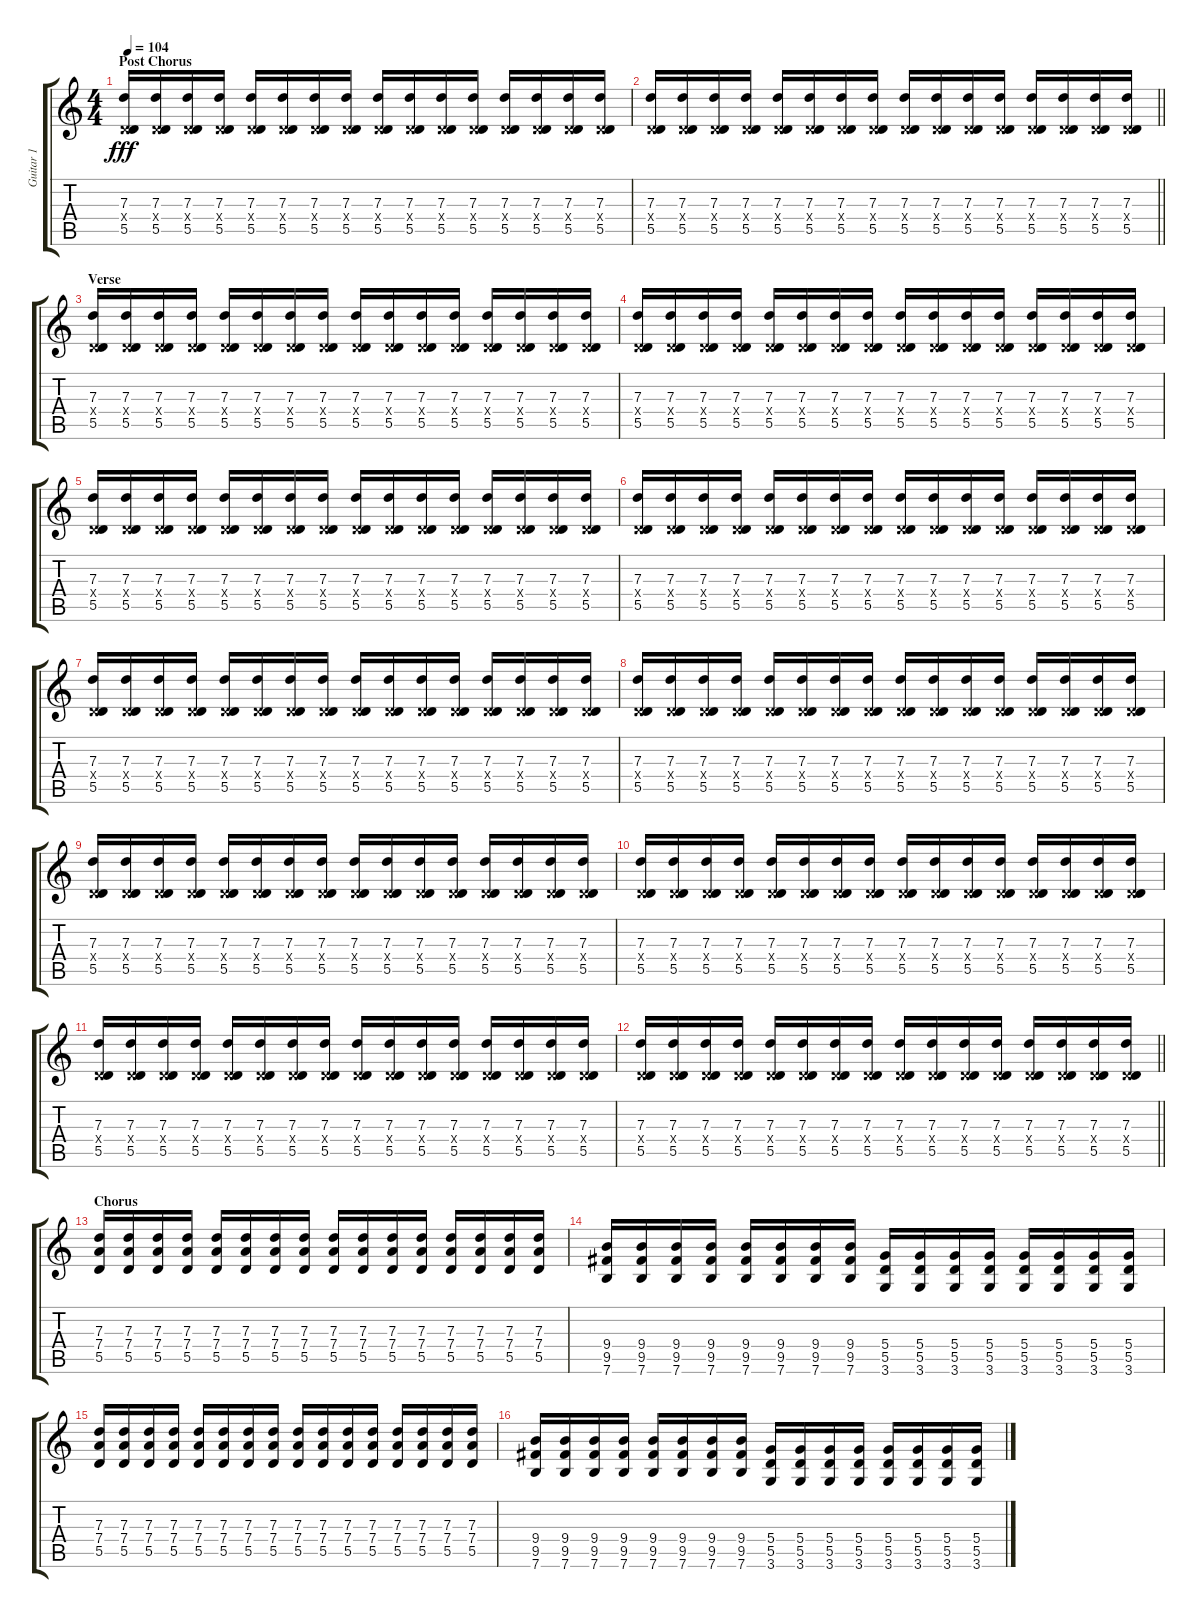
\track ("Guitar 1" "Guitar 1") {instrument overdrivenguitar}
\staff {score tabs}
\tuning (E4 B3 G3 D3 A2 E2) {hide}
\ts (4 4)
\section ("" "Post Chorus")
\tempo 104
\clef g2
\ks c
(7.3 0.4{x} 5.5).16{dy fff volume 0} (7.3 0.4{x} 5.5).16 (7.3 0.4{x} 5.5).16 (7.3 0.4{x} 5.5).16 (7.3 0.4{x} 5.5).16 (7.3 0.4{x} 5.5).16 (7.3 0.4{x} 5.5).16 (7.3 0.4{x} 5.5).16 (7.3 0.4{x} 5.5).16 (7.3 0.4{x} 5.5).16 (7.3 0.4{x} 5.5).16 (7.3 0.4{x} 5.5).16 (7.3 0.4{x} 5.5).16 (7.3 0.4{x} 5.5).16 (7.3 0.4{x} 5.5).16 (7.3 0.4{x} 5.5).16 |
\barLineRight lightlight
(7.3 0.4{x} 5.5).16 (7.3 0.4{x} 5.5).16 (7.3 0.4{x} 5.5).16 (7.3 0.4{x} 5.5).16 (7.3 0.4{x} 5.5).16 (7.3 0.4{x} 5.5).16 (7.3 0.4{x} 5.5).16 (7.3 0.4{x} 5.5).16 (7.3 0.4{x} 5.5).16 (7.3 0.4{x} 5.5).16 (7.3 0.4{x} 5.5).16 (7.3 0.4{x} 5.5).16 (7.3 0.4{x} 5.5).16 (7.3 0.4{x} 5.5).16 (7.3 0.4{x} 5.5).16 (7.3 0.4{x} 5.5).16 |
\section ("" "Verse")
(7.3 0.4{x} 5.5).16 (7.3 0.4{x} 5.5).16 (7.3 0.4{x} 5.5).16 (7.3 0.4{x} 5.5).16 (7.3 0.4{x} 5.5).16 (7.3 0.4{x} 5.5).16 (7.3 0.4{x} 5.5).16 (7.3 0.4{x} 5.5).16 (7.3 0.4{x} 5.5).16 (7.3 0.4{x} 5.5).16 (7.3 0.4{x} 5.5).16 (7.3 0.4{x} 5.5).16 (7.3 0.4{x} 5.5).16 (7.3 0.4{x} 5.5).16 (7.3 0.4{x} 5.5).16 (7.3 0.4{x} 5.5).16 |
(7.3 0.4{x} 5.5).16 (7.3 0.4{x} 5.5).16 (7.3 0.4{x} 5.5).16 (7.3 0.4{x} 5.5).16 (7.3 0.4{x} 5.5).16 (7.3 0.4{x} 5.5).16 (7.3 0.4{x} 5.5).16 (7.3 0.4{x} 5.5).16 (7.3 0.4{x} 5.5).16 (7.3 0.4{x} 5.5).16 (7.3 0.4{x} 5.5).16 (7.3 0.4{x} 5.5).16 (7.3 0.4{x} 5.5).16 (7.3 0.4{x} 5.5).16 (7.3 0.4{x} 5.5).16 (7.3 0.4{x} 5.5).16 |
(7.3 0.4{x} 5.5).16 (7.3 0.4{x} 5.5).16 (7.3 0.4{x} 5.5).16 (7.3 0.4{x} 5.5).16 (7.3 0.4{x} 5.5).16 (7.3 0.4{x} 5.5).16 (7.3 0.4{x} 5.5).16 (7.3 0.4{x} 5.5).16 (7.3 0.4{x} 5.5).16 (7.3 0.4{x} 5.5).16 (7.3 0.4{x} 5.5).16 (7.3 0.4{x} 5.5).16 (7.3 0.4{x} 5.5).16 (7.3 0.4{x} 5.5).16 (7.3 0.4{x} 5.5).16 (7.3 0.4{x} 5.5).16 |
(7.3 0.4{x} 5.5).16 (7.3 0.4{x} 5.5).16 (7.3 0.4{x} 5.5).16 (7.3 0.4{x} 5.5).16 (7.3 0.4{x} 5.5).16 (7.3 0.4{x} 5.5).16 (7.3 0.4{x} 5.5).16 (7.3 0.4{x} 5.5).16 (7.3 0.4{x} 5.5).16 (7.3 0.4{x} 5.5).16 (7.3 0.4{x} 5.5).16 (7.3 0.4{x} 5.5).16 (7.3 0.4{x} 5.5).16 (7.3 0.4{x} 5.5).16 (7.3 0.4{x} 5.5).16 (7.3 0.4{x} 5.5).16 |
(7.3 0.4{x} 5.5).16 (7.3 0.4{x} 5.5).16 (7.3 0.4{x} 5.5).16 (7.3 0.4{x} 5.5).16 (7.3 0.4{x} 5.5).16 (7.3 0.4{x} 5.5).16 (7.3 0.4{x} 5.5).16 (7.3 0.4{x} 5.5).16 (7.3 0.4{x} 5.5).16 (7.3 0.4{x} 5.5).16 (7.3 0.4{x} 5.5).16 (7.3 0.4{x} 5.5).16 (7.3 0.4{x} 5.5).16 (7.3 0.4{x} 5.5).16 (7.3 0.4{x} 5.5).16 (7.3 0.4{x} 5.5).16 |
(7.3 0.4{x} 5.5).16 (7.3 0.4{x} 5.5).16 (7.3 0.4{x} 5.5).16 (7.3 0.4{x} 5.5).16 (7.3 0.4{x} 5.5).16 (7.3 0.4{x} 5.5).16 (7.3 0.4{x} 5.5).16 (7.3 0.4{x} 5.5).16 (7.3 0.4{x} 5.5).16 (7.3 0.4{x} 5.5).16 (7.3 0.4{x} 5.5).16 (7.3 0.4{x} 5.5).16 (7.3 0.4{x} 5.5).16 (7.3 0.4{x} 5.5).16 (7.3 0.4{x} 5.5).16 (7.3 0.4{x} 5.5).16 |
(7.3 0.4{x} 5.5).16 (7.3 0.4{x} 5.5).16 (7.3 0.4{x} 5.5).16 (7.3 0.4{x} 5.5).16 (7.3 0.4{x} 5.5).16 (7.3 0.4{x} 5.5).16 (7.3 0.4{x} 5.5).16 (7.3 0.4{x} 5.5).16 (7.3 0.4{x} 5.5).16 (7.3 0.4{x} 5.5).16 (7.3 0.4{x} 5.5).16 (7.3 0.4{x} 5.5).16 (7.3 0.4{x} 5.5).16 (7.3 0.4{x} 5.5).16 (7.3 0.4{x} 5.5).16 (7.3 0.4{x} 5.5).16 |
(7.3 0.4{x} 5.5).16 (7.3 0.4{x} 5.5).16 (7.3 0.4{x} 5.5).16 (7.3 0.4{x} 5.5).16 (7.3 0.4{x} 5.5).16 (7.3 0.4{x} 5.5).16 (7.3 0.4{x} 5.5).16 (7.3 0.4{x} 5.5).16 (7.3 0.4{x} 5.5).16 (7.3 0.4{x} 5.5).16 (7.3 0.4{x} 5.5).16 (7.3 0.4{x} 5.5).16 (7.3 0.4{x} 5.5).16 (7.3 0.4{x} 5.5).16 (7.3 0.4{x} 5.5).16 (7.3 0.4{x} 5.5).16 |
(7.3 0.4{x} 5.5).16 (7.3 0.4{x} 5.5).16 (7.3 0.4{x} 5.5).16 (7.3 0.4{x} 5.5).16 (7.3 0.4{x} 5.5).16 (7.3 0.4{x} 5.5).16 (7.3 0.4{x} 5.5).16 (7.3 0.4{x} 5.5).16 (7.3 0.4{x} 5.5).16 (7.3 0.4{x} 5.5).16 (7.3 0.4{x} 5.5).16 (7.3 0.4{x} 5.5).16 (7.3 0.4{x} 5.5).16 (7.3 0.4{x} 5.5).16 (7.3 0.4{x} 5.5).16 (7.3 0.4{x} 5.5).16 |
\barLineRight lightlight
(7.3 0.4{x} 5.5).16 (7.3 0.4{x} 5.5).16 (7.3 0.4{x} 5.5).16 (7.3 0.4{x} 5.5).16 (7.3 0.4{x} 5.5).16 (7.3 0.4{x} 5.5).16 (7.3 0.4{x} 5.5).16 (7.3 0.4{x} 5.5).16 (7.3 0.4{x} 5.5).16 (7.3 0.4{x} 5.5).16 (7.3 0.4{x} 5.5).16 (7.3 0.4{x} 5.5).16 (7.3 0.4{x} 5.5).16 (7.3 0.4{x} 5.5).16 (7.3 0.4{x} 5.5).16 (7.3 0.4{x} 5.5).16 |
\section ("" "Chorus")
(7.3 7.4 5.5).16{volume 10} (7.3 7.4 5.5).16 (7.3 7.4 5.5).16 (7.3 7.4 5.5).16 (7.3 7.4 5.5).16 (7.3 7.4 5.5).16 (7.3 7.4 5.5).16 (7.3 7.4 5.5).16 (7.3 7.4 5.5).16 (7.3 7.4 5.5).16 (7.3 7.4 5.5).16 (7.3 7.4 5.5).16 (7.3 7.4 5.5).16 (7.3 7.4 5.5).16 (7.3 7.4 5.5).16 (7.3 7.4 5.5).16 |
(9.4 9.5 7.6).16 (9.4 9.5 7.6).16 (9.4 9.5 7.6).16 (9.4 9.5 7.6).16 (9.4 9.5 7.6).16 (9.4 9.5 7.6).16 (9.4 9.5 7.6).16 (9.4 9.5 7.6).16 (5.4 5.5 3.6).16 (5.4 5.5 3.6).16 (5.4 5.5 3.6).16 (5.4 5.5 3.6).16 (5.4 5.5 3.6).16 (5.4 5.5 3.6).16 (5.4 5.5 3.6).16 (5.4 5.5 3.6).16 |
(7.3 7.4 5.5).16 (7.3 7.4 5.5).16 (7.3 7.4 5.5).16 (7.3 7.4 5.5).16 (7.3 7.4 5.5).16 (7.3 7.4 5.5).16 (7.3 7.4 5.5).16 (7.3 7.4 5.5).16 (7.3 7.4 5.5).16 (7.3 7.4 5.5).16 (7.3 7.4 5.5).16 (7.3 7.4 5.5).16 (7.3 7.4 5.5).16 (7.3 7.4 5.5).16 (7.3 7.4 5.5).16 (7.3 7.4 5.5).16 |
(9.4 9.5 7.6).16 (9.4 9.5 7.6).16 (9.4 9.5 7.6).16 (9.4 9.5 7.6).16 (9.4 9.5 7.6).16 (9.4 9.5 7.6).16 (9.4 9.5 7.6).16 (9.4 9.5 7.6).16 (5.4 5.5 3.6).16 (5.4 5.5 3.6).16 (5.4 5.5 3.6).16 (5.4 5.5 3.6).16 (5.4 5.5 3.6).16 (5.4 5.5 3.6).16 (5.4 5.5 3.6).16 (5.4 5.5 3.6).16
